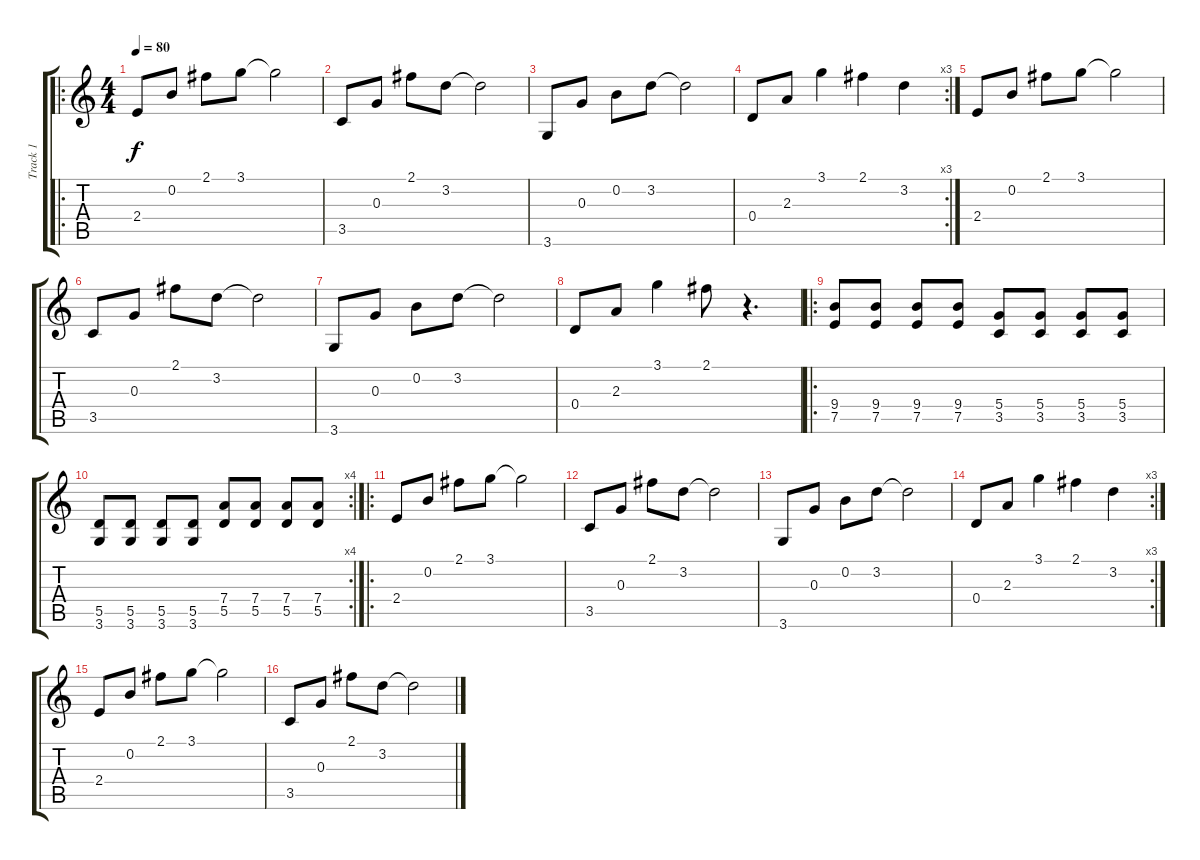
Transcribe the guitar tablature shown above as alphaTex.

\track ("Track 1" "Track 1") {instrument acousticguitarsteel}
\staff {score tabs}
\tuning (E4 B3 G3 D3 A2 E2) {hide}
\ro
\ts (4 4)
\tempo 80
\clef g2
\ks c
2.4.8{dy f instrument acousticguitarsteel} 0.2.8 2.1.8 3.1.8 3.1{t}.2 |
3.5.8 0.3.8 2.1.8 3.2.8 3.2{t}.2 |
3.6.8 0.3.8 0.2.8 3.2.8 3.2{t}.2 |
\rc 3
0.4.8 2.3.8 3.1.4 2.1.4 3.2.4 |
2.4.8 0.2.8 2.1.8 3.1.8 3.1{t}.2 |
3.5.8 0.3.8 2.1.8 3.2.8 3.2{t}.2 |
3.6.8 0.3.8 0.2.8 3.2.8 3.2{t}.2 |
0.4.8 2.3.8 3.1.4 2.1.8 r.4{d} |
\ro
(9.4 7.5).8 (9.4 7.5).8 (9.4 7.5).8 (9.4 7.5).8 (5.4 3.5).8 (5.4 3.5).8 (5.4 3.5).8 (5.4 3.5).8 |
\rc 4
(5.5 3.6).8 (5.5 3.6).8 (5.5 3.6).8 (5.5 3.6).8 (7.4 5.5).8 (7.4 5.5).8 (7.4 5.5).8 (7.4 5.5).8 |
\ro
2.4.8 0.2.8 2.1.8 3.1.8 3.1{t}.2 |
3.5.8 0.3.8 2.1.8 3.2.8 3.2{t}.2 |
3.6.8 0.3.8 0.2.8 3.2.8 3.2{t}.2 |
\rc 3
0.4.8 2.3.8 3.1.4 2.1.4 3.2.4 |
2.4.8 0.2.8 2.1.8 3.1.8 3.1{t}.2 |
3.5.8 0.3.8 2.1.8 3.2.8 3.2{t}.2
